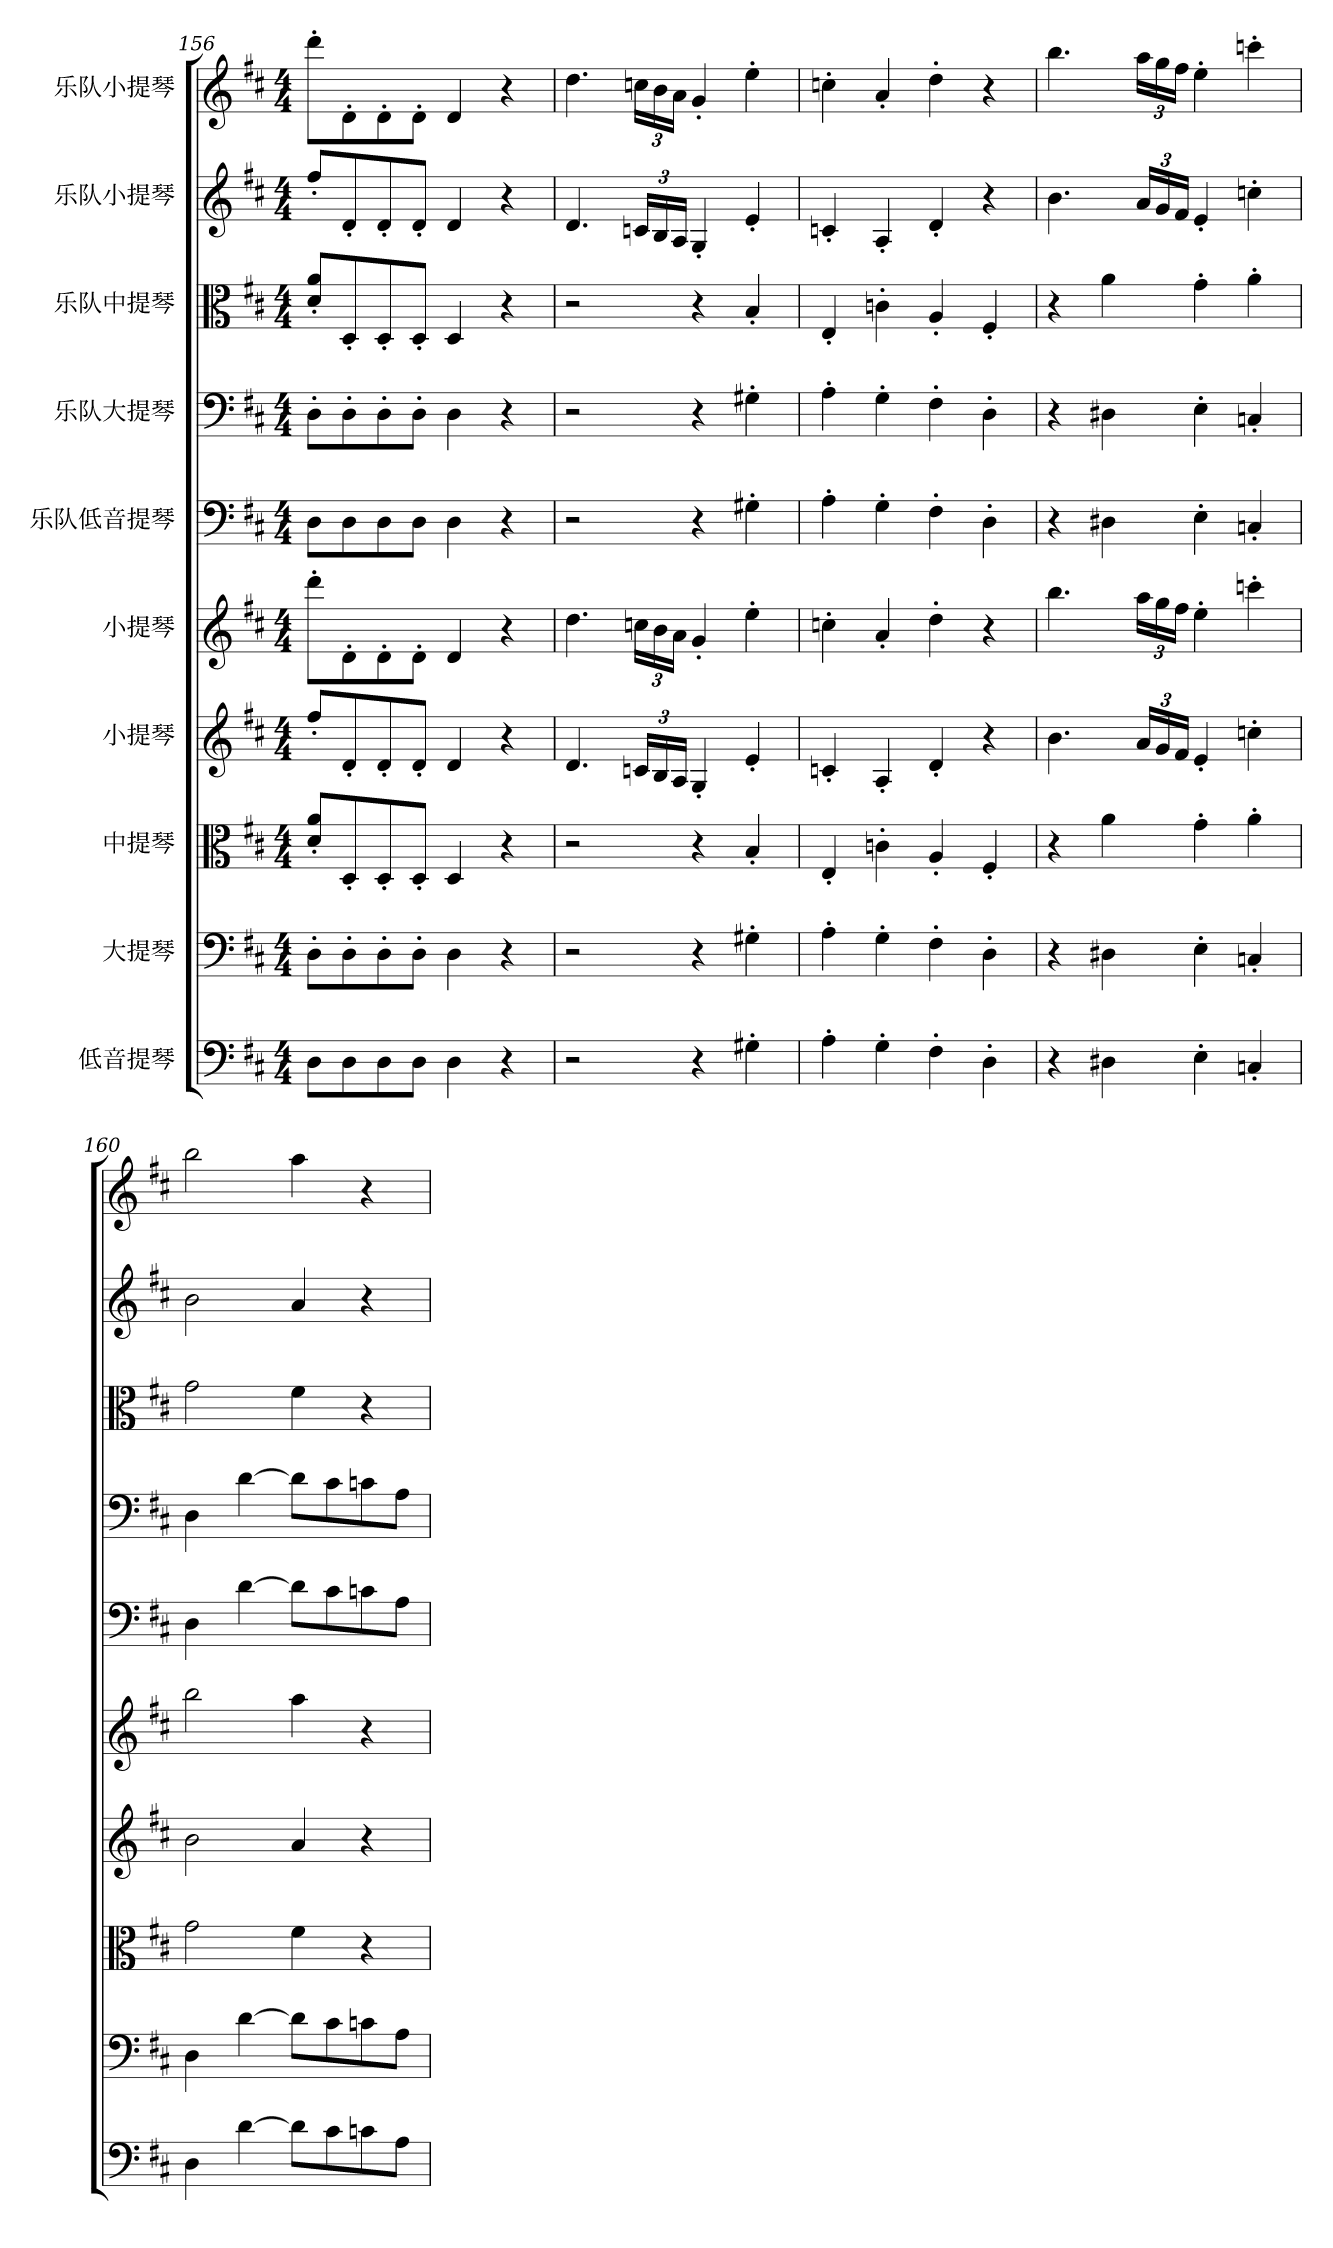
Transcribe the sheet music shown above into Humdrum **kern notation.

**kern	**kern	**kern	**kern	**kern	**kern	**kern	**kern	**kern	**kern
*part10	*part9	*part8	*part7	*part6	*part5	*part4	*part3	*part2	*part1
*staff10	*staff9	*staff8	*staff7	*staff6	*staff5	*staff4	*staff3	*staff2	*staff1
*I"低音提琴	*I"大提琴	*I"中提琴	*I"小提琴	*I"小提琴	*I"乐队低音提琴	*I"乐队大提琴	*I"乐队中提琴	*I"乐队小提琴	*I"乐队小提琴
*clefF4	*clefF4	*clefC3	*clefG2	*clefG2	*clefF4	*clefF4	*clefC3	*clefG2	*clefG2
*ITrd7c12	*	*	*	*	*ITrd7c12	*	*	*	*
*k[f#c#]	*k[f#c#]	*k[f#c#]	*k[f#c#]	*k[f#c#]	*k[f#c#]	*k[f#c#]	*k[f#c#]	*k[f#c#]	*k[f#c#]
*M4/4	*M4/4	*M4/4	*M4/4	*M4/4	*M4/4	*M4/4	*M4/4	*M4/4	*M4/4
*MM135	*MM135	*MM135	*MM135	*MM135	*MM135	*MM135	*MM135	*MM135	*MM135
=156	=156	=156	=156	=156	=156	=156	=156	=156	=156
8DD\L	8D'\L	8d/' 8a/'L	8ff#'/L	8ddd'\L	8DD\L	8D'\L	8d/' 8a/'L	8ff#'/L	8ddd'\L
8DD\	8D'\	8D'/	8d'/	8d'\	8DD\	8D'\	8D'/	8d'/	8d'\
8DD\	8D'\	8D'/	8d'/	8d'\	8DD\	8D'\	8D'/	8d'/	8d'\
8DD\J	8D'\J	8D'/J	8d'/J	8d'\J	8DD\J	8D'\J	8D'/J	8d'/J	8d'\J
4DD\	4D\	4D/	4d/	4d/	4DD\	4D\	4D/	4d/	4d/
4r	4r	4r	4r	4r	4r	4r	4r	4r	4r
!!LO:PB:g=z
=157	=157	=157	=157	=157	=157	=157	=157	=157	=157
*	*	*	*	*	*	*	*	*	*MM138
2r	2r	2r	4.d/	4.dd\	2r	2r	2r	4.d/	4.dd\
*	*	*	*Xbrackettup	*Xbrackettup	*	*	*	*Xbrackettup	*Xbrackettup
.	.	.	24cn/LL	24ccn\LL	.	.	.	24cn/LL	24ccn\LL
.	.	.	24B/	24b\	.	.	.	24B/	24b\
.	.	.	24A/JJ	24a\JJ	.	.	.	24A/JJ	24a\JJ
4r	4r	4r	4G'/	4g'/	4r	4r	4r	4G'/	4g'/
4GG#X'\	4G#X'\	4B'/	4e'/	4ee'\	4GG#X'\	4G#X'\	4B'/	4e'/	4ee'\
=158	=158	=158	=158	=158	=158	=158	=158	=158	=158
4AA'\	4A'\	4E'/	4cn'/	4ccn'\	4AA'\	4A'\	4E'/	4cn'/	4ccn'\
4GG'\	4G'\	4cn'\	4A'/	4a'/	4GG'\	4G'\	4cn'\	4A'/	4a'/
4FF#'\	4F#'\	4A'/	4d'/	4dd'\	4FF#'\	4F#'\	4A'/	4d'/	4dd'\
4DD'\	4D'\	4F#'/	4r	4r	4DD'\	4D'\	4F#'/	4r	4r
=159	=159	=159	=159	=159	=159	=159	=159	=159	=159
4r	4r	4r	4.b\	4.bb\	4r	4r	4r	4.b\	4.bb\
4DD#X\	4D#X\	4a\	.	.	4DD#X\	4D#X\	4a\	.	.
.	.	.	24a/LL	24aa\LL	.	.	.	24a/LL	24aa\LL
.	.	.	24g/	24gg\	.	.	.	24g/	24gg\
.	.	.	24f#/JJ	24ff#\JJ	.	.	.	24f#/JJ	24ff#\JJ
4EE'\	4E'\	4g'\	4e'/	4ee'\	4EE'\	4E'\	4g'\	4e'/	4ee'\
4CCn'/	4Cn'/	4a'\	4ccn'\	4cccn'\	4CCn'/	4Cn'/	4a'\	4ccn'\	4cccn'\
=160	=160	=160	=160	=160	=160	=160	=160	=160	=160
4DD\	4D\	2g\	2b\	2bb\	4DD\	4D\	2g\	2b\	2bb\
[4D\	[4d\	.	.	.	[4D\	[4d\	.	.	.
8D\L]	8d\L]	4f#\	4a/	4aa\	8D\L]	8d\L]	4f#\	4a/	4aa\
8C#\	8c#\	.	.	.	8C#\	8c#\	.	.	.
8Cn\	8cn\	4r	4r	4r	8Cn\	8cn\	4r	4r	4r
8AA\J	8A\J	.	.	.	8AA\J	8A\J	.	.	.
=	=	=	=	=	=	=	=	=	=
*-	*-	*-	*-	*-	*-	*-	*-	*-	*-
